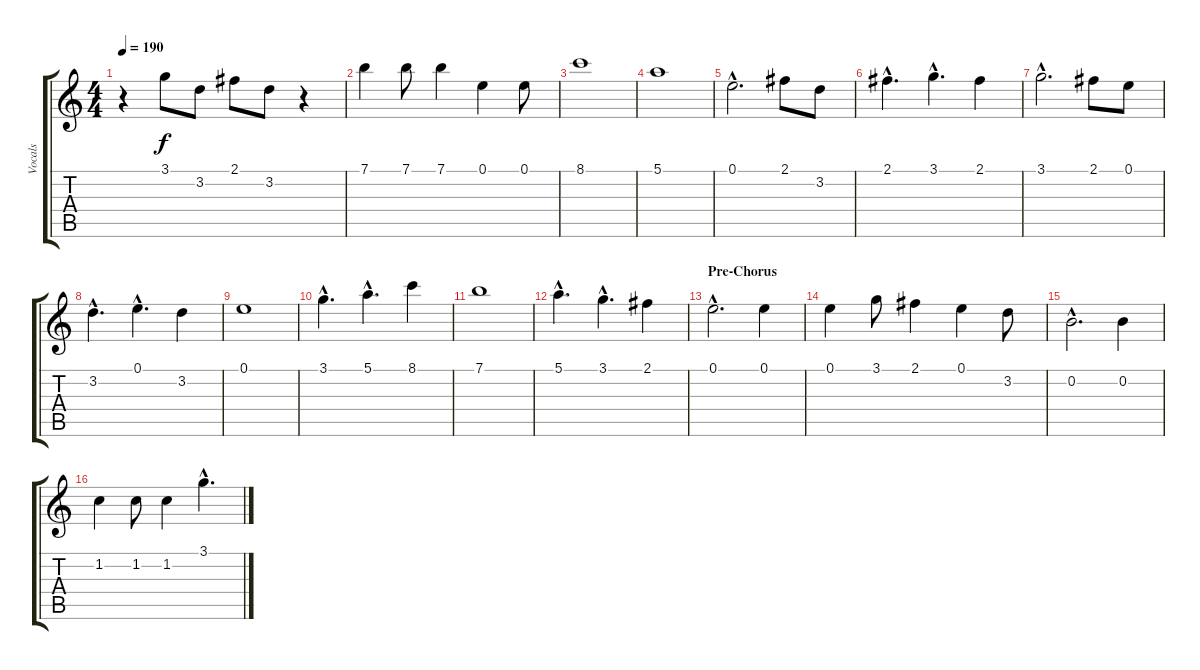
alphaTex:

\track ("Vocals" "Vocals") {instrument clarinet}
\staff {score tabs}
\tuning (E5 B4 G4 D4 A3 E3) {hide}
\ts (4 4)
\tempo 190
\clef g2
\ks c
r.4{dy f} 3.1.8 3.2.8 2.1.8 3.2.8 r.4 |
7.1.4 7.1.8 7.1.4 0.1.4 0.1.8 |
8.1.1 |
5.1.1 |
0.1{hac}.2{d} 2.1.8 3.2.8 |
2.1{hac}.4{d} 3.1{hac}.4{d} 2.1.4 |
3.1{hac}.2{d} 2.1.8 0.1.8 |
3.2{hac}.4{d} 0.1{hac}.4{d} 3.2.4 |
0.1.1 |
3.1{hac}.4{d} 5.1{hac}.4{d} 8.1.4 |
7.1.1 |
5.1{hac}.4{d} 3.1{hac}.4{d} 2.1.4 |
\section ("" "Pre-Chorus")
0.1{hac}.2{d} 0.1.4 |
0.1.4 3.1.8 2.1.4 0.1.4 3.2.8 |
0.2{hac}.2{d} 0.2.4 |
1.2.4 1.2.8 1.2.4 3.1{hac}.4{d}
